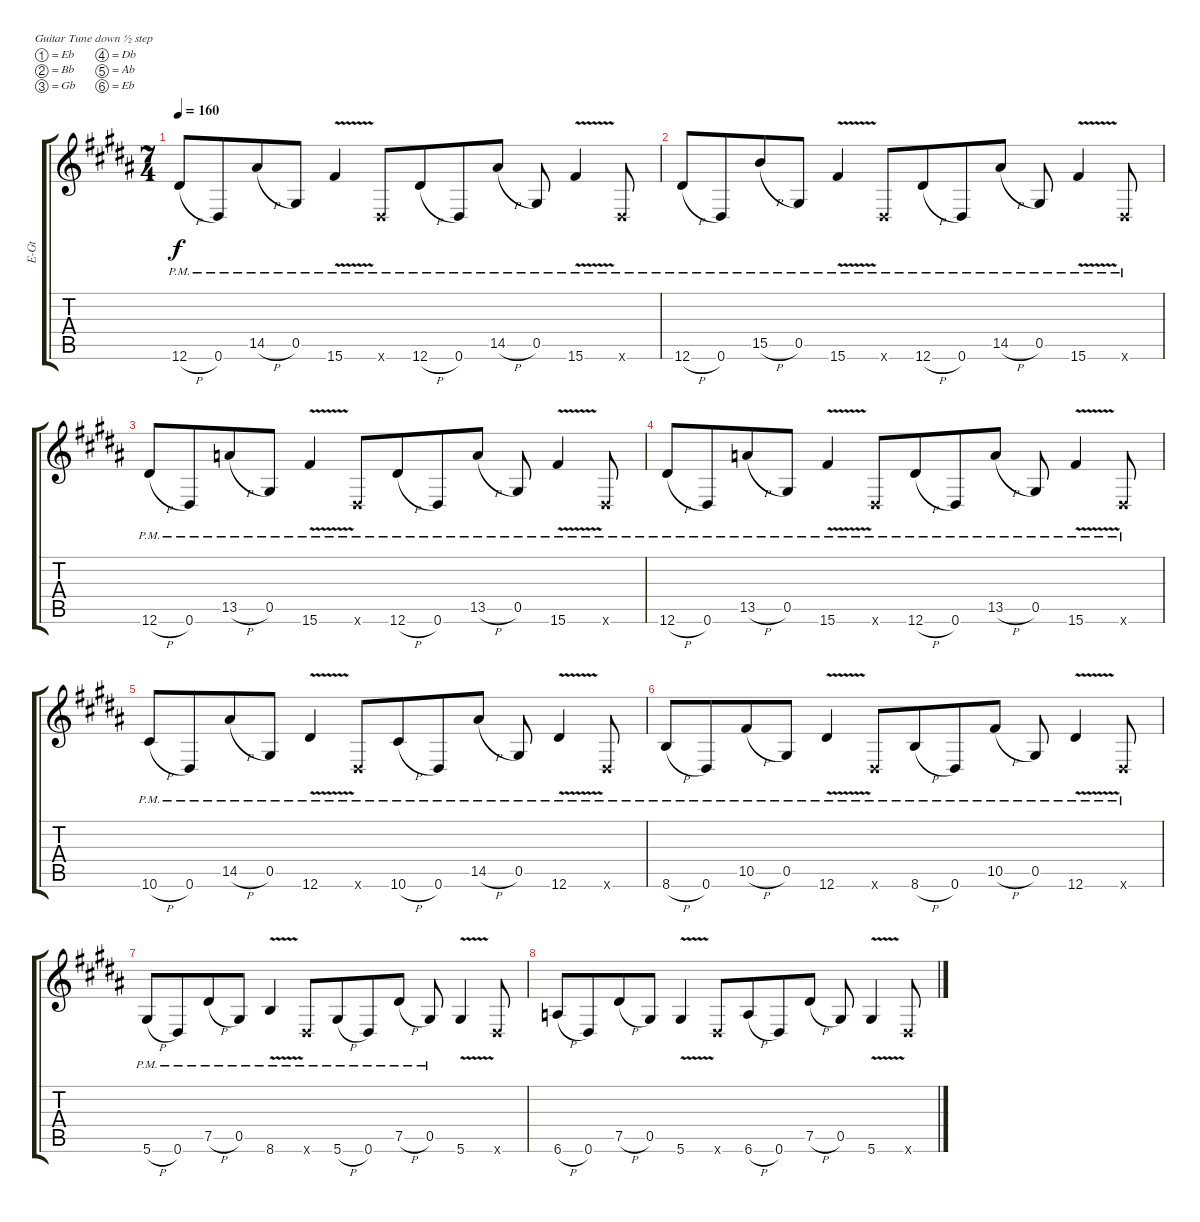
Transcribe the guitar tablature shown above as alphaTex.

\bracketExtendMode groupsimilarinstruments
\otherSystemsTrackNameOrientation horizontal
\track ("Electric Guitar 2" "E-Gt") {instrument distortionguitar}
\staff {score tabs}
\tuning (Eb4 Bb3 Gb3 Db3 Ab2 Eb2)
\ts (7 4)
\beaming (8 6 4 4)
\tempo 160
\clef g2
\ks b
12.6{h pm acc forcenatural}.8{dy f beam Up} 0.6{pm acc forcenatural}.8{beam Up} 14.5{h pm acc forcenatural}.8{beam Up} 0.5{pm acc forcenatural}.8{beam Up} 15.6{v pm acc forcenatural}.4{beam Up} 0.6{pm x acc forcenatural}.8{beam Up} 12.6{h pm acc forcenatural}.8{beam Up} 0.6{pm acc forcenatural}.8{beam Up} 14.5{h pm acc forcenatural}.8{beam Up} 0.5{pm acc forcenatural}.8{beam Up} 15.6{v pm acc forcenatural}.4{beam Up} 0.6{pm x acc forcenatural}.8{beam Up} |
12.6{h pm acc forcenatural}.8{beam Up} 0.6{pm acc forcenatural}.8{beam Up} 15.5{h pm acc forcenatural}.8{beam Up} 0.5{pm acc forcenatural}.8{beam Up} 15.6{v pm acc forcenatural}.4{beam Up} 0.6{pm x acc forcenatural}.8{beam Up} 12.6{h pm acc forcenatural}.8{beam Up} 0.6{pm acc forcenatural}.8{beam Up} 14.5{h pm acc forcenatural}.8{beam Up} 0.5{pm acc forcenatural}.8{beam Up} 15.6{v pm acc forcenatural}.4{beam Up} 0.6{pm x acc forcenatural}.8{beam Up} |
12.6{h pm acc forcenatural}.8{beam Up} 0.6{pm acc forcenatural}.8{beam Up} 13.5{h pm acc b}.8{beam Up} 0.5{pm acc forcenatural}.8{beam Up} 15.6{v pm acc forcenatural}.4{beam Up} 0.6{pm x acc forcenatural}.8{beam Up} 12.6{h pm acc forcenatural}.8{beam Up} 0.6{pm acc forcenatural}.8{beam Up} 13.5{h pm acc b}.8{beam Up} 0.5{pm acc forcenatural}.8{beam Up} 15.6{v pm acc forcenatural}.4{beam Up} 0.6{pm x acc forcenatural}.8{beam Up} |
12.6{h pm acc forcenatural}.8{beam Up} 0.6{pm acc forcenatural}.8{beam Up} 13.5{h pm acc b}.8{beam Up} 0.5{pm acc forcenatural}.8{beam Up} 15.6{v pm acc forcenatural}.4{beam Up} 0.6{pm x acc forcenatural}.8{beam Up} 12.6{h pm acc forcenatural}.8{beam Up} 0.6{pm acc forcenatural}.8{beam Up} 13.5{h pm acc b}.8{beam Up} 0.5{pm acc forcenatural}.8{beam Up} 15.6{v pm acc forcenatural}.4{beam Up} 0.6{pm x acc forcenatural}.8{beam Up} |
10.6{h pm acc forcenatural}.8{beam Up} 0.6{pm acc forcenatural}.8{beam Up} 14.5{h pm acc forcenatural}.8{beam Up} 0.5{pm acc forcenatural}.8{beam Up} 12.6{v pm acc forcenatural}.4{beam Up} 0.6{pm x acc forcenatural}.8{beam Up} 10.6{h pm acc forcenatural}.8{beam Up} 0.6{pm acc forcenatural}.8{beam Up} 14.5{h pm acc forcenatural}.8{beam Up} 0.5{pm acc forcenatural}.8{beam Up} 12.6{v pm acc forcenatural}.4{beam Up} 0.6{pm x acc forcenatural}.8{beam Up} |
8.6{h pm acc forcenatural}.8{beam Up} 0.6{pm acc forcenatural}.8{beam Up} 10.5{h pm acc forcenatural}.8{beam Up} 0.5{pm acc forcenatural}.8{beam Up} 12.6{v pm acc forcenatural}.4{beam Up} 0.6{pm x acc forcenatural}.8{beam Up} 8.6{h pm acc forcenatural}.8{beam Up} 0.6{pm acc forcenatural}.8{beam Up} 10.5{h pm acc forcenatural}.8{beam Up} 0.5{pm acc forcenatural}.8{beam Up} 12.6{v pm acc forcenatural}.4{beam Up} 0.6{pm x acc forcenatural}.8{beam Up} |
5.6{h pm acc forcenatural}.8{beam Up} 0.6{pm acc forcenatural}.8{beam Up} 7.5{h pm acc forcenatural}.8{beam Up} 0.5{pm acc forcenatural}.8{beam Up} 8.6{v pm acc forcenatural}.4{beam Up} 0.6{pm x acc forcenatural}.8{beam Up} 5.6{h pm acc forcenatural}.8{beam Up} 0.6{pm acc forcenatural}.8{beam Up} 7.5{h pm acc forcenatural}.8{beam Up} 0.5{pm acc forcenatural}.8{beam Up} 5.6{v acc forcenatural}.4{beam Up} 0.6{x acc forcenatural}.8{beam Up} |
6.6{h acc b}.8{beam Up} 0.6{acc forcenatural}.8{beam Up} 7.5{h acc forcenatural}.8{beam Up} 0.5{acc forcenatural}.8{beam Up} 5.6{v acc forcenatural}.4{beam Up} 0.6{x acc forcenatural}.8{beam Up} 6.6{h acc b}.8{beam Up} 0.6{acc forcenatural}.8{beam Up} 7.5{h acc forcenatural}.8{beam Up} 0.5{acc forcenatural}.8{beam Up} 5.6{v acc forcenatural}.4{beam Up} 0.6{x acc forcenatural}.8{beam Up}
